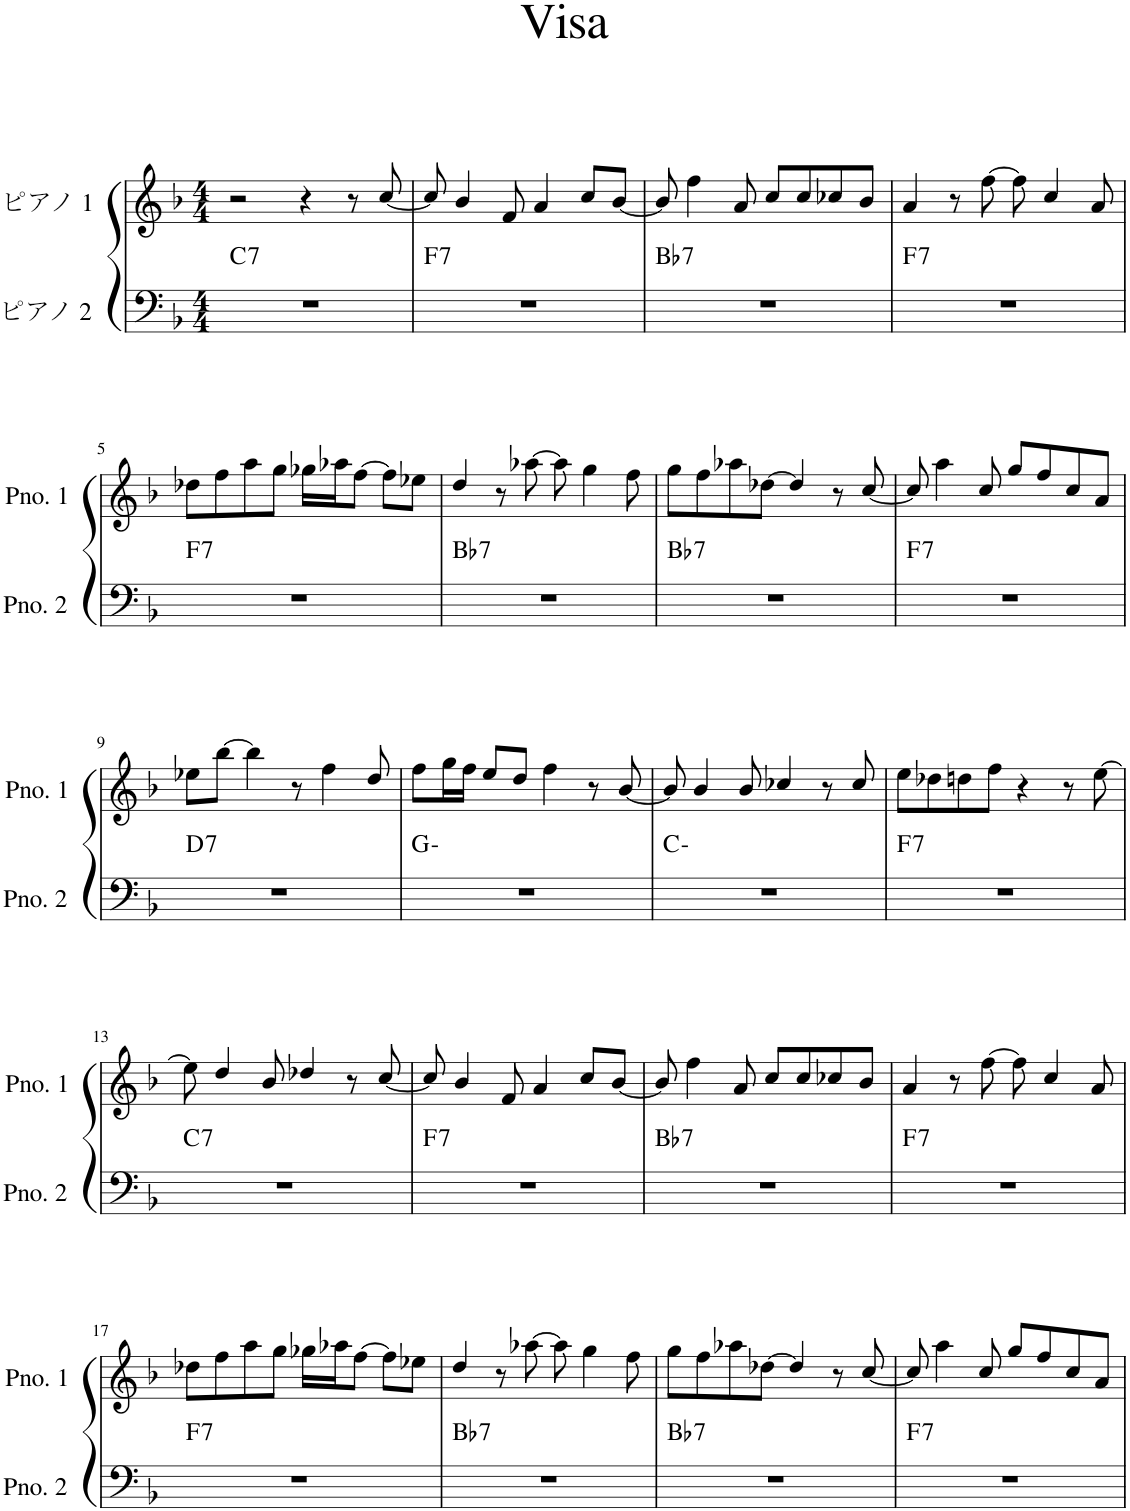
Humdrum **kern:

**kern	**harte	**kern
*part2	*part2	*part1
*staff2	*	*staff1
*I"ピアノ 2	*	*I"ピアノ 1
*clefF4	*	*clefG2
*k[b-]	*	*k[b-]
*M4/4	*	*M4/4
=1	=1	=1
!	!LO:H:kt=7	!
1r	C:7	2r
.	.	4r
.	.	8r
.	.	[8cc/
=2	=2	=2
!	!LO:H:kt=7	!
1r	F:7	8cc/]
.	.	4b-/
.	.	8f/
.	.	4a/
.	.	8cc/L
.	.	[8b-/J
=3	=3	=3
!	!LO:H:kt=7	!
1r	Bb:7	8b-/]
.	.	4ff\
.	.	8a/
.	.	8cc/L
.	.	8cc/
.	.	8cc-X/
.	.	8b-/J
=4	=4	=4
!	!LO:H:kt=7	!
1r	F:7	4a/
.	.	8r
.	.	[8ff\
.	.	8ff\]
.	.	4cc/
.	.	8a/
!!LO:LB:g=z
=5	=5	=5
!	!LO:H:kt=7	!
1r	F:7	8dd-X\L
.	.	8ff\
.	.	8aa\
.	.	8gg\J
.	.	16gg-X\LL
.	.	16aa-X\J
.	.	[8ff\J
.	.	8ff\L]
.	.	8ee-X\J
=6	=6	=6
!	!LO:H:kt=7	!
1r	Bb:7	4dd/
.	.	8r
.	.	[8aa-X\
.	.	8aa-\]
.	.	4gg\
.	.	8ff\
=7	=7	=7
!	!LO:H:kt=7	!
1r	Bb:7	8gg\L
.	.	8ff\
.	.	8aa-X\
.	.	[8dd-X\J
.	.	4dd-/]
.	.	8r
.	.	[8cc/
=8	=8	=8
!	!LO:H:kt=7	!
1r	F:7	8cc/]
.	.	4aa\
.	.	8cc/
.	.	8gg/L
.	.	8ff/
.	.	8cc/
.	.	8a/J
!!LO:LB:g=z
=9	=9	=9
!	!LO:H:kt=7	!
1r	D:7	8ee-X\L
.	.	[8bb-\J
.	.	4bb-\]
.	.	8r
.	.	4ff\
.	.	8dd/
=10	=10	=10
1r	G:min	8ff\L
.	.	16gg\L
.	.	16ff\JJ
.	.	8ee/L
.	.	8dd/J
.	.	4ff\
.	.	8r
.	.	[8b-/
=11	=11	=11
1r	C:min	8b-/]
.	.	4b-/
.	.	8b-/
.	.	4cc-X/
.	.	8r
.	.	8cc-/
=12	=12	=12
!	!LO:H:kt=7	!
1r	F:7	8ee\L
.	.	8dd-X\
.	.	8ddn\
.	.	8ff\J
.	.	4r
.	.	8r
.	.	[8ee\
!!LO:LB:g=z
=13	=13	=13
!	!LO:H:kt=7	!
1r	C:7	8ee\]
.	.	4dd/
.	.	8b-/
.	.	4dd-X/
.	.	8r
.	.	[8cc/
=14	=14	=14
!	!LO:H:kt=7	!
1r	F:7	8cc/]
.	.	4b-/
.	.	8f/
.	.	4a/
.	.	8cc/L
.	.	[8b-/J
=15	=15	=15
!	!LO:H:kt=7	!
1r	Bb:7	8b-/]
.	.	4ff\
.	.	8a/
.	.	8cc/L
.	.	8cc/
.	.	8cc-X/
.	.	8b-/J
=16	=16	=16
!	!LO:H:kt=7	!
1r	F:7	4a/
.	.	8r
.	.	[8ff\
.	.	8ff\]
.	.	4cc/
.	.	8a/
!!LO:LB:g=z
=17	=17	=17
!	!LO:H:kt=7	!
1r	F:7	8dd-X\L
.	.	8ff\
.	.	8aa\
.	.	8gg\J
.	.	16gg-X\LL
.	.	16aa-X\J
.	.	[8ff\J
.	.	8ff\L]
.	.	8ee-X\J
=18	=18	=18
!	!LO:H:kt=7	!
1r	Bb:7	4dd/
.	.	8r
.	.	[8aa-X\
.	.	8aa-\]
.	.	4gg\
.	.	8ff\
=19	=19	=19
!	!LO:H:kt=7	!
1r	Bb:7	8gg\L
.	.	8ff\
.	.	8aa-X\
.	.	[8dd-X\J
.	.	4dd-/]
.	.	8r
.	.	[8cc/
=20	=20	=20
!	!LO:H:kt=7	!
1r	F:7	8cc/]
.	.	4aa\
.	.	8cc/
.	.	8gg/L
.	.	8ff/
.	.	8cc/
.	.	8a/J
=	=	=
*-	*-	*-
